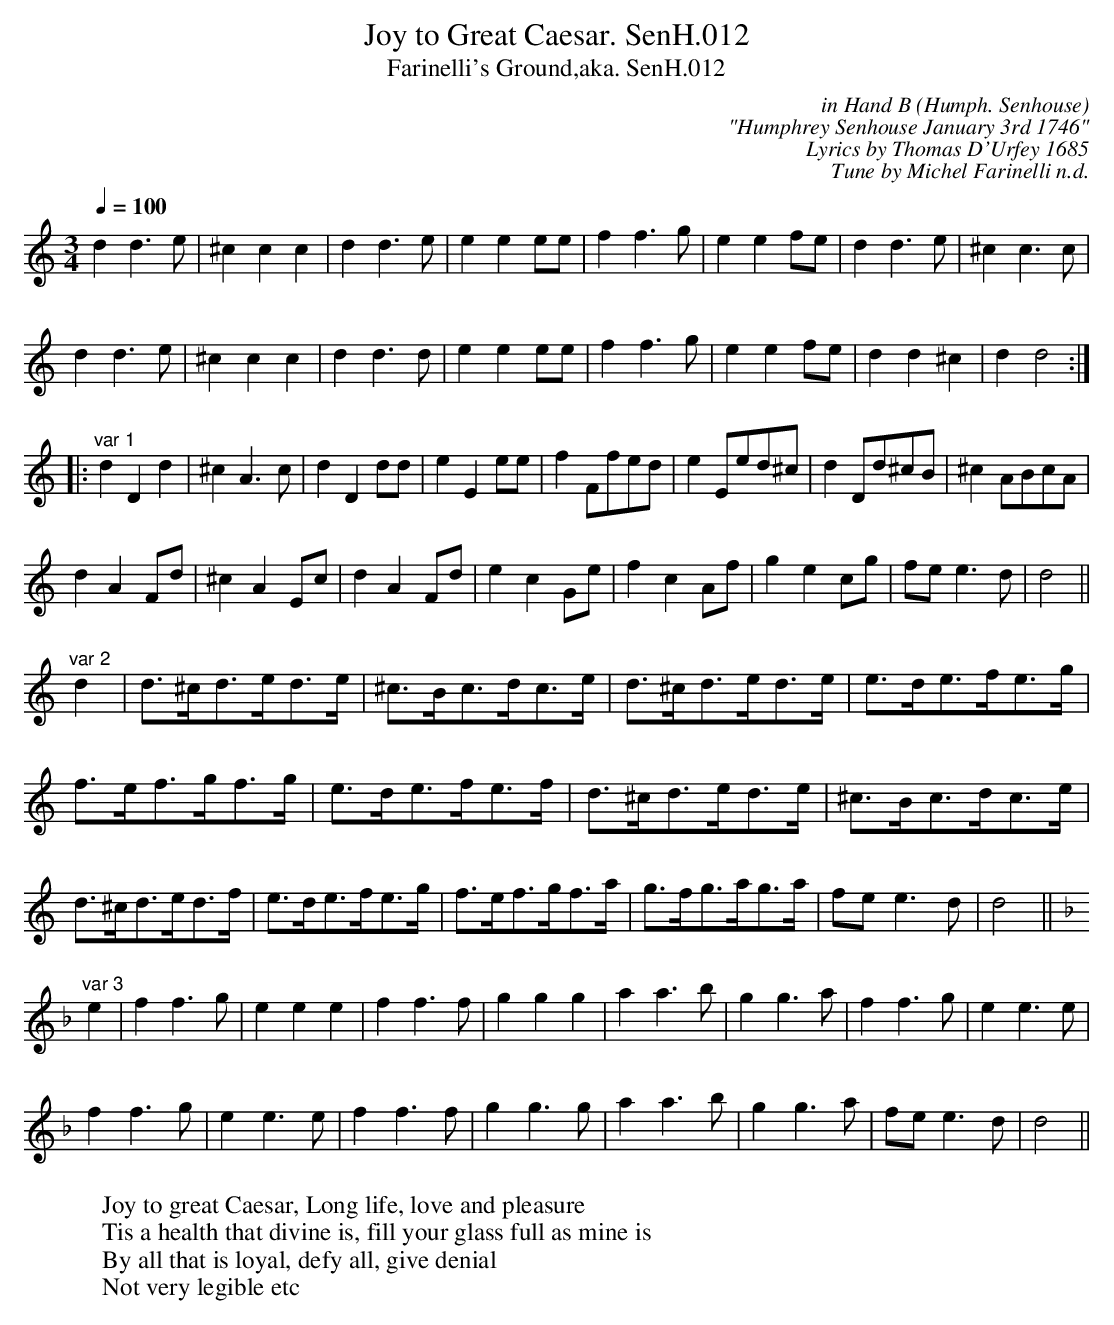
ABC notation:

X:1
T:Joy to Great Caesar. SenH.012
C:in Hand B (Humph. Senhouse)
Q:1/4=100
T:Farinelli's Ground,aka. SenH.012
M:3/4
L:1/4
C:"Humphrey Senhouse January 3rd 1746"
C:Lyrics by Thomas D'Urfey 1685
C:Tune by Michel Farinelli n.d.
W:Joy to great Caesar, Long life, love and pleasure
W:Tis a health that divine is, fill your glass full as mine is
W:By all that is loyal, defy all, give denial
W:Not very legible etc
K:Ddor
dd>e | ^ccc | dd>e | eee/e/ | ff>g | eef/e/ | dd>e | ^cc>c |
dd>e | ^ccc | dd>d | eee/e/ | ff>g | eef/e/ | dd^c | dd2 :|
|: "^var 1"dDd | ^cA>c | dDd/d/ | eEe/e/ | fF/f/e/d/ | eE/e/d/^c/ | dD/d/^c/B/ | ^cA/B/c/A/ |
dAF/d/ | ^cAE/c/ | dAF/d/ | ec G/e/ | fcA/f/ | ge c/g/ | f/e/e>d | d2 ||
L:1/8
"^var 2"d2 |d>^cd>ed>e | ^c>Bc>dc>e | d>^cd>ed>e | e>de>fe>g |
f>ef>gf>g |e>de>fe>f | d>^cd>ed>e | ^c>Bc>dc>e |
d>^cd>ed>f | e>de>fe>g |f>ef>gf>a | g>fg>ag>a | fe e3d | d4 ||
L:1/4
K:F
"^var 3"e | ff>g | eee | ff>f | ggg | aa>b | gg>a | ff>g | ee>e |
ff>g | ee>e | ff>f | gg>g | aa>b | gg>a | f/e/e>d | d2 ||
